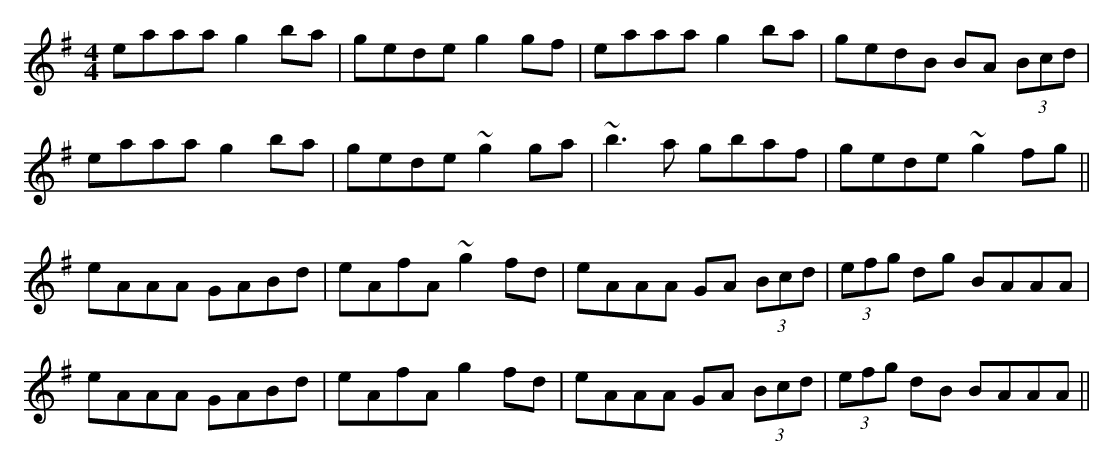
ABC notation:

X:1
M:4/4
K:Ador
eaaa g2 ba|gede g2 gf|eaaa g2 ba|gedB BA (3Bcd|
eaaa g2 ba|gede ~g2 ga|~b3 a gbaf|gede ~g2 fg||
eAAA GABd|eAfA ~g2 fd|eAAA GA (3Bcd|(3efg dg BAAA|
eAAA GABd|eAfA g2 fd|eAAA GA (3Bcd|(3efg dB BAAA||
